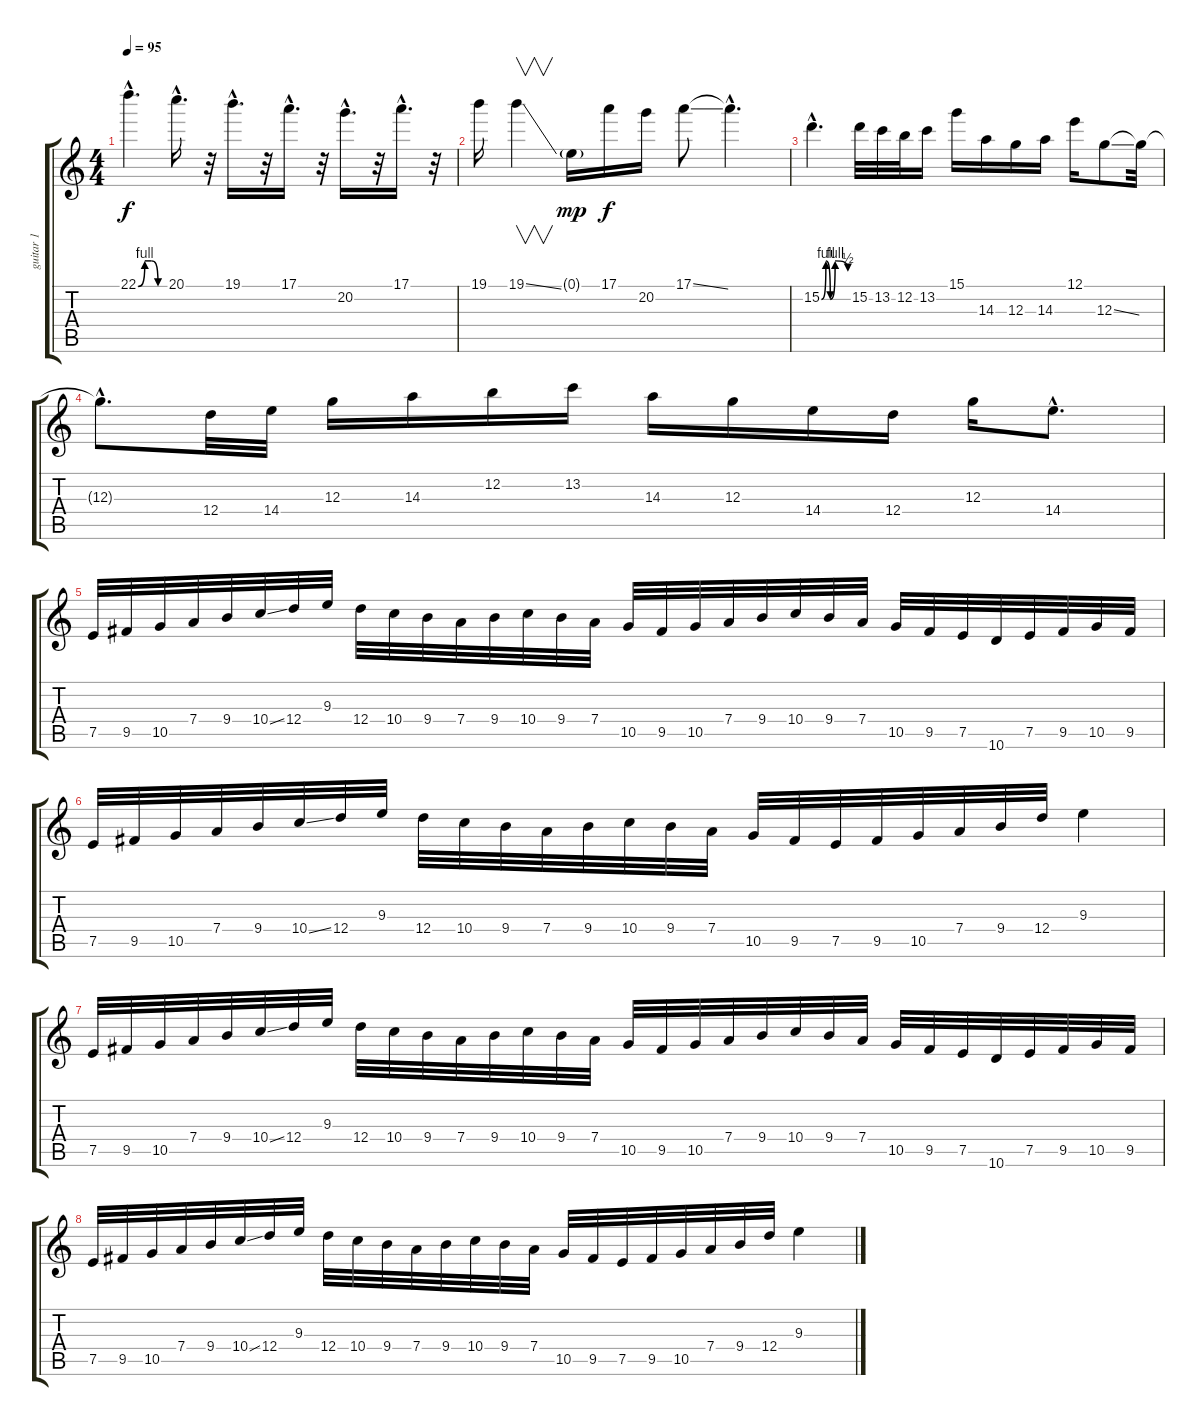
\track ("guitar 1" "guitar 1") {instrument distortionguitar}
\staff {score tabs}
\tuning (E4 B3 G3 D3 A2 E2) {hide}
\ts (4 4)
\tempo 95
\clef g2
\ks c
22.1{be (custom 0 0 15 4 30 4 45 0 60 0) hac}.4{d dy f} 20.1{hac}.16{d} r.32 19.1{hac}.16{d} r.32 17.1{hac}.16{d} r.32 20.2{hac}.16{d} r.32 17.1{hac}.16{d} r.32 |
19.1.16 19.1{ss}.4{v} 0.1{g}.16{dy mp} 17.1.16{dy f} 20.2.16 17.1{ss}.8 17.1{hac t}.4{d} |
15.2{be (custom 0 0 10 4 20 0 31 4 60 2) hac}.4{d} 15.2.32 13.2.32 12.2.32 13.2.16 15.1.16 14.3.16 12.3.16 14.3.16 12.1.16 12.3{ss}.8 12.3{t}.32 |
12.3{hac t}.8{d} 12.4.32 14.4.32 12.3.16 14.3.16 12.2.16 13.2.16 14.3.16 12.3.16 14.4.16 12.4.16 12.3.16 14.4{hac}.8{d} |
7.5.32 9.5.32 10.5.32 7.4.32 9.4.32 10.4{ss}.32 12.4.32 9.3.32 12.4.32 10.4.32 9.4.32 7.4.32 9.4.32 10.4.32 9.4.32 7.4.32 10.5.32 9.5.32 10.5.32 7.4.32 9.4.32 10.4.32 9.4.32 7.4.32 10.5.32 9.5.32 7.5.32 10.6.32 7.5.32 9.5.32 10.5.32 9.5.32 |
7.5.32 9.5.32 10.5.32 7.4.32 9.4.32 10.4{ss}.32 12.4.32 9.3.32 12.4.32 10.4.32 9.4.32 7.4.32 9.4.32 10.4.32 9.4.32 7.4.32 10.5.32 9.5.32 7.5.32 9.5.32 10.5.32 7.4.32 9.4.32 12.4.32 9.3.4 |
7.5.32 9.5.32 10.5.32 7.4.32 9.4.32 10.4{ss}.32 12.4.32 9.3.32 12.4.32 10.4.32 9.4.32 7.4.32 9.4.32 10.4.32 9.4.32 7.4.32 10.5.32 9.5.32 10.5.32 7.4.32 9.4.32 10.4.32 9.4.32 7.4.32 10.5.32 9.5.32 7.5.32 10.6.32 7.5.32 9.5.32 10.5.32 9.5.32 |
7.5.32 9.5.32 10.5.32 7.4.32 9.4.32 10.4{ss}.32 12.4.32 9.3.32 12.4.32 10.4.32 9.4.32 7.4.32 9.4.32 10.4.32 9.4.32 7.4.32 10.5.32 9.5.32 7.5.32 9.5.32 10.5.32 7.4.32 9.4.32 12.4.32 9.3.4
